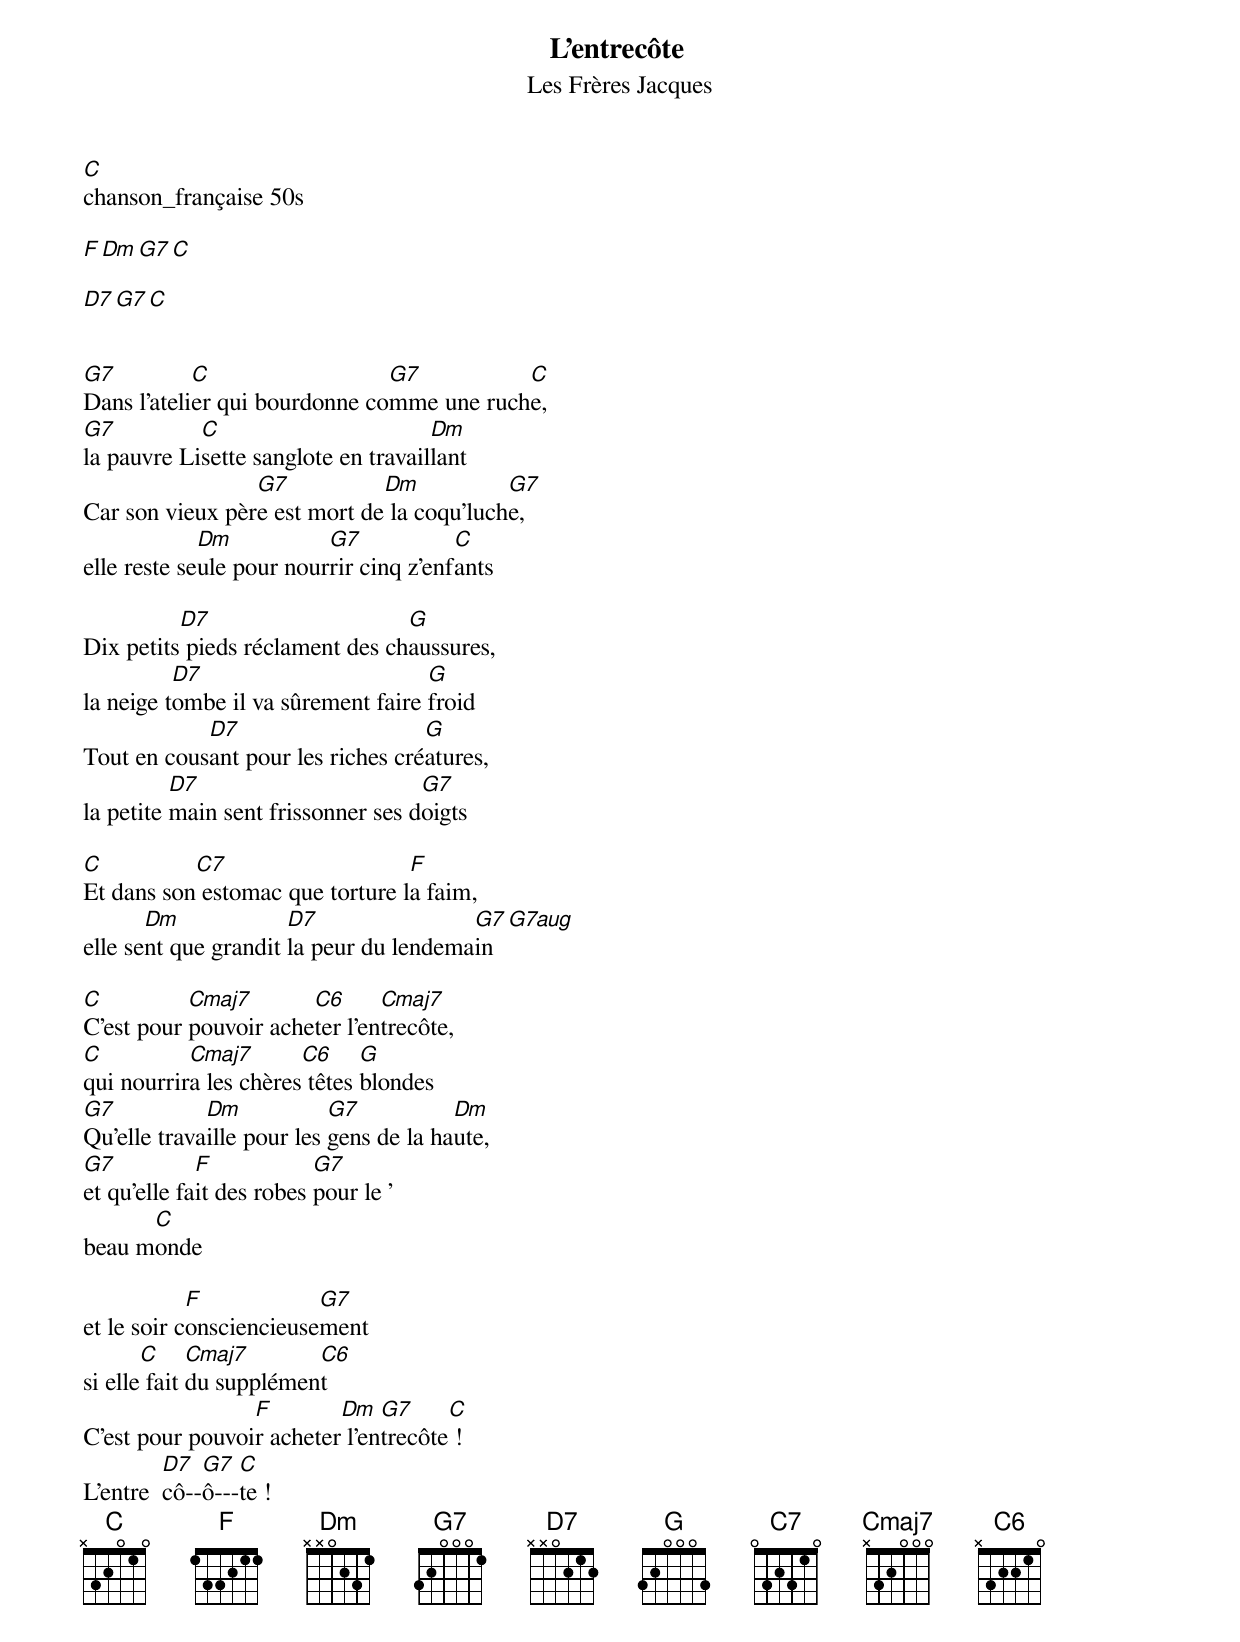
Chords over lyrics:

L'entrecôte
Les Frères Jacques
C
chanson_française 50s

F    Dm   G7   C

D7   G7   C


G7          C                  G7          C
Dans l'atelier qui bourdonne comme une ruche,
G7          C                        Dm
la pauvre Lisette sanglote en travaillant
                 G7           Dm           G7
Car son vieux père est mort de la coqu'luche,
             Dm           G7            C
elle reste seule pour nourrir cinq z'enfants

          D7                     G
Dix petits pieds réclament des chaussures,
          D7                        G
la neige tombe il va sûrement faire froid
            D7                     G
Tout en cousant pour les riches créatures,
          D7                        G7
la petite main sent frissonner ses doigts

C          C7                    F
Et dans son estomac que torture la faim,
       Dm             D7                G7   G7aug
elle sent que grandit la peur du lendemain

C          Cmaj7       C6      Cmaj7
C'est pour pouvoir acheter l'entrecôte,
C          Cmaj7       C6     G
qui nourrira les chères têtes blondes
G7           Dm            G7           Dm
Qu'elle travaille pour les gens de la haute,
G7           F            G7
et qu'elle fait des robes pour le '
      C
beau monde

            F            G7
et le soir consciencieusement
       C     Cmaj7       C6
si elle fait du supplément
                 F        Dm   G7     C
C'est pour pouvoir acheter l'entrecôte !
         D7  G7  C
L'entre  cô--ô---te !
